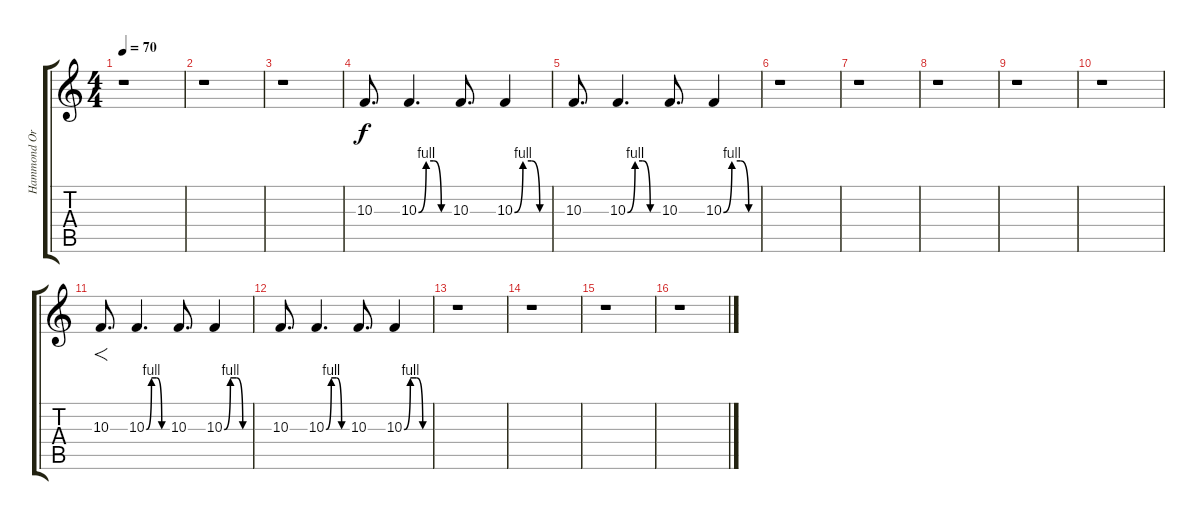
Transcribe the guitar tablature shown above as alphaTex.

\track ("Hammond Organ" "Hammond Or") {instrument drawbarorgan}
\staff {score tabs}
\tuning (E4 B3 G3 D3 A2 E2) {hide}
\ts (4 4)
\tempo 70
\clef g2
\ks c
r.1{dy f instrument drawbarorgan} |
r.1 |
r.1 |
10.3.8{d} 10.3{be (custom 0 0 15 4 30 4 45 0 60 0)}.4{d} 10.3.8{d} 10.3{be (custom 0 0 15 4 30 4 45 0 60 0)}.4 |
10.3.8{d} 10.3{be (custom 0 0 15 4 30 4 45 0 60 0)}.4{d} 10.3.8{d} 10.3{be (custom 0 0 15 4 30 4 45 0 60 0)}.4 |
r.1 |
r.1 |
r.1 |
r.1 |
r.1 |
10.3.8{f d} 10.3{be (custom 0 0 15 4 30 4 45 0 60 0)}.4{d} 10.3.8{d} 10.3{be (custom 0 0 15 4 30 4 45 0 60 0)}.4 |
10.3.8{d} 10.3{be (custom 0 0 15 4 30 4 45 0 60 0)}.4{d} 10.3.8{d} 10.3{be (custom 0 0 15 4 30 4 45 0 60 0)}.4 |
r.1 |
r.1 |
r.1 |
r.1
